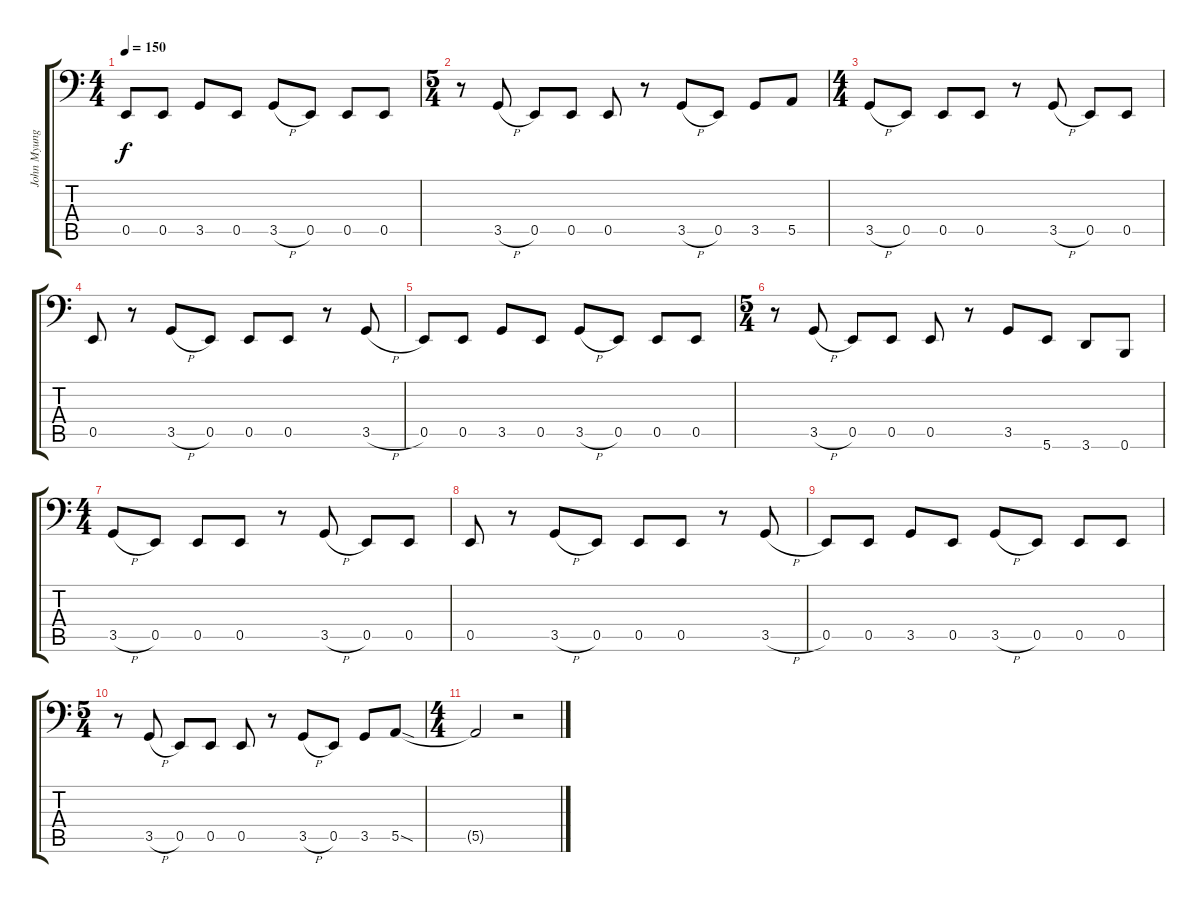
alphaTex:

\track ("John Myung - Bass" "John Myung") {instrument electricbassfinger}
\staff {score tabs}
\tuning (C3 G2 D2 A1 E1 B0) {hide}
\ts (4 4)
\tempo 150
\clef f4
\ks c
0.5.8{dy f} 0.5.8 3.5.8 0.5.8 3.5{h}.8 0.5.8 0.5.8 0.5.8 |
\ts (5 4)
r.8 3.5{h}.8 0.5.8 0.5.8 0.5.8 r.8 3.5{h}.8 0.5.8 3.5.8 5.5.8 |
\ts (4 4)
3.5{h}.8 0.5.8 0.5.8 0.5.8 r.8 3.5{h}.8 0.5.8 0.5.8 |
0.5.8 r.8 3.5{h}.8 0.5.8 0.5.8 0.5.8 r.8 3.5{h}.8 |
0.5.8 0.5.8 3.5.8 0.5.8 3.5{h}.8 0.5.8 0.5.8 0.5.8 |
\ts (5 4)
r.8 3.5{h}.8 0.5.8 0.5.8 0.5.8 r.8 3.5.8 5.6.8 3.6.8 0.6.8 |
\ts (4 4)
3.5{h}.8 0.5.8 0.5.8 0.5.8 r.8 3.5{h}.8 0.5.8 0.5.8 |
0.5.8 r.8 3.5{h}.8 0.5.8 0.5.8 0.5.8 r.8 3.5{h}.8 |
0.5.8 0.5.8 3.5.8 0.5.8 3.5{h}.8 0.5.8 0.5.8 0.5.8 |
\ts (5 4)
r.8 3.5{h}.8 0.5.8 0.5.8 0.5.8 r.8 3.5{h}.8 0.5.8 3.5.8 5.5{sod}.8 |
\ts (4 4)
5.5{t}.2 r.2
